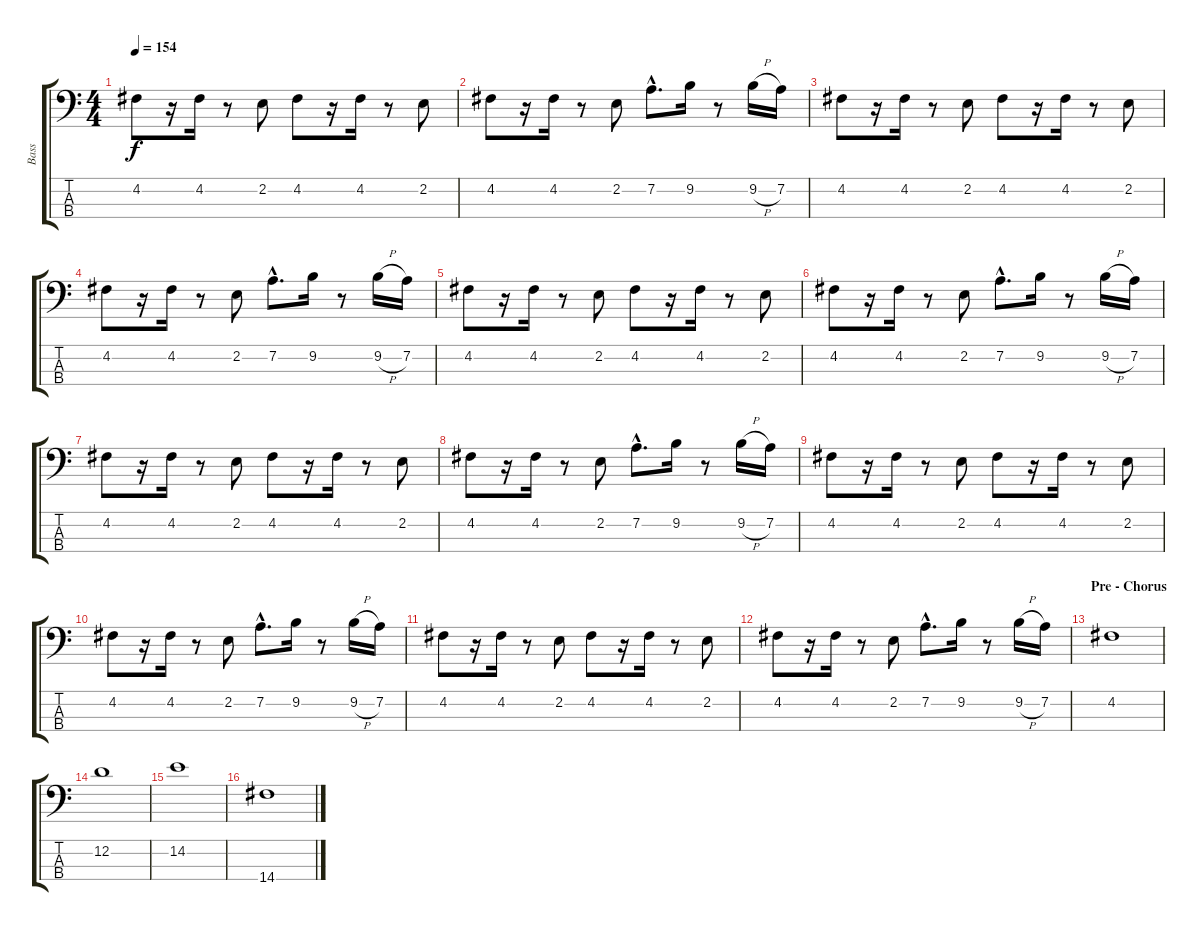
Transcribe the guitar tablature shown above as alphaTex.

\track ("Bass" "Bass") {instrument electricbassfinger}
\staff {score tabs}
\tuning (G2 D2 A1 E1) {hide}
\ts (4 4)
\tempo 154
\clef f4
\ks c
4.2.8{dy f} r.16 4.2.16 r.8 2.2.8 4.2.8 r.16 4.2.16 r.8 2.2.8 |
4.2.8 r.16 4.2.16 r.8 2.2.8 7.2{hac}.8{d} 9.2.16 r.8 9.2{h}.16 7.2.16 |
4.2.8 r.16 4.2.16 r.8 2.2.8 4.2.8 r.16 4.2.16 r.8 2.2.8 |
4.2.8 r.16 4.2.16 r.8 2.2.8 7.2{hac}.8{d} 9.2.16 r.8 9.2{h}.16 7.2.16 |
4.2.8 r.16 4.2.16 r.8 2.2.8 4.2.8 r.16 4.2.16 r.8 2.2.8 |
4.2.8 r.16 4.2.16 r.8 2.2.8 7.2{hac}.8{d} 9.2.16 r.8 9.2{h}.16 7.2.16 |
4.2.8 r.16 4.2.16 r.8 2.2.8 4.2.8 r.16 4.2.16 r.8 2.2.8 |
4.2.8 r.16 4.2.16 r.8 2.2.8 7.2{hac}.8{d} 9.2.16 r.8 9.2{h}.16 7.2.16 |
4.2.8 r.16 4.2.16 r.8 2.2.8 4.2.8 r.16 4.2.16 r.8 2.2.8 |
4.2.8 r.16 4.2.16 r.8 2.2.8 7.2{hac}.8{d} 9.2.16 r.8 9.2{h}.16 7.2.16 |
4.2.8 r.16 4.2.16 r.8 2.2.8 4.2.8 r.16 4.2.16 r.8 2.2.8 |
4.2.8 r.16 4.2.16 r.8 2.2.8 7.2{hac}.8{d} 9.2.16 r.8 9.2{h}.16 7.2.16 |
\section ("" "Pre - Chorus")
4.2.1 |
12.2.1 |
14.2.1 |
14.4.1
